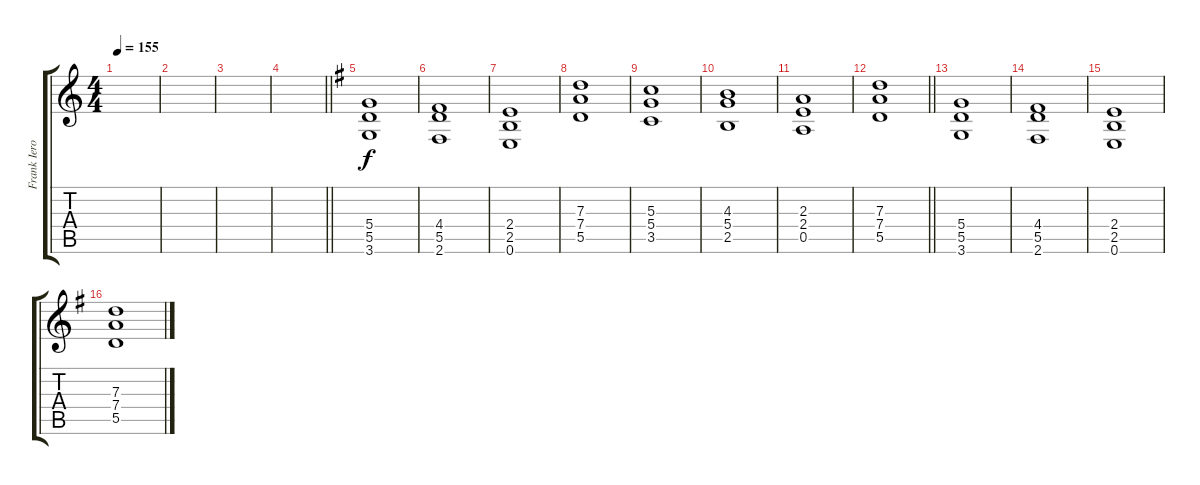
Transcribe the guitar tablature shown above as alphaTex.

\track ("Frank Iero [Rhythm Guitar]" "Frank Iero") {instrument overdrivenguitar}
\staff {score tabs}
\tuning (E4 B3 G3 D3 A2 E2) {hide}
\ts (4 4)
\tempo 155
\clef g2
\ks c
|
|
|
\barLineRight lightlight
|
\ks eminor
(5.4 5.5 3.6).1 |
(4.4 5.5 2.6).1 |
(2.4 2.5 0.6).1 |
(7.3 7.4 5.5).1 |
(5.3 5.4 3.5).1 |
(4.3 5.4 2.5).1 |
(2.3 2.4 0.5).1 |
\barLineRight lightlight
(7.3 7.4 5.5).1 |
(5.4 5.5 3.6).1 |
(4.4 5.5 2.6).1 |
(2.4 2.5 0.6).1 |
(7.3 7.4 5.5).1
